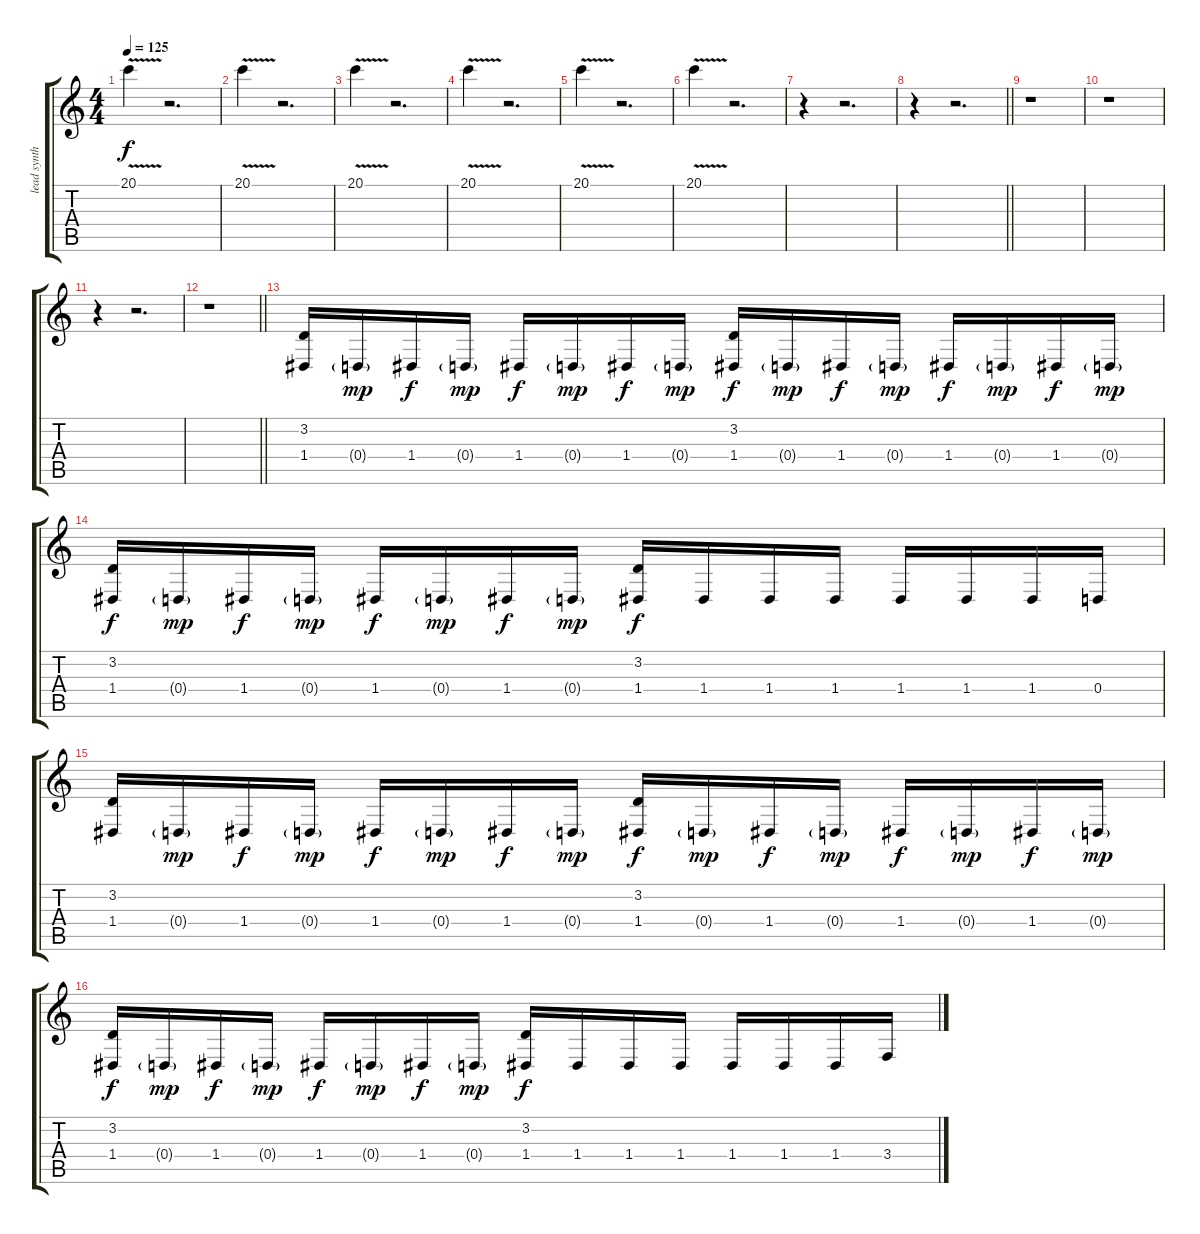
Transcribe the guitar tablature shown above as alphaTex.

\track ("lead synth" "lead synth") {instrument lead2sawtooth}
\staff {score tabs}
\tuning (E4 B3 G3 D3 A2 E2) {hide}
\ts (4 4)
\tempo 125
\clef g2
\ks c
20.1{v}.4{dy f} r.2{d} |
20.1{v}.4 r.2{d} |
20.1{v}.4 r.2{d} |
20.1{v}.4 r.2{d} |
20.1{v}.4 r.2{d} |
20.1{v}.4 r.2{d} |
r.4 r.2{d} |
\barLineRight lightlight
r.4 r.2{d} |
r.1 |
r.1 |
r.4 r.2{d} |
\barLineRight lightlight
r.1 |
(3.2 1.4).16 0.4{g}.16{dy mp} 1.4.16{dy f} 0.4{g}.16{dy mp} 1.4.16{dy f} 0.4{g}.16{dy mp} 1.4.16{dy f} 0.4{g}.16{dy mp} (3.2 1.4).16{dy f} 0.4{g}.16{dy mp} 1.4.16{dy f} 0.4{g}.16{dy mp} 1.4.16{dy f} 0.4{g}.16{dy mp} 1.4.16{dy f} 0.4{g}.16{dy mp} |
(3.2 1.4).16{dy f} 0.4{g}.16{dy mp} 1.4.16{dy f} 0.4{g}.16{dy mp} 1.4.16{dy f} 0.4{g}.16{dy mp} 1.4.16{dy f} 0.4{g}.16{dy mp} (3.2 1.4).16{dy f} 1.4.16 1.4.16 1.4.16 1.4.16 1.4.16 1.4.16 0.4.16 |
(3.2 1.4).16 0.4{g}.16{dy mp} 1.4.16{dy f} 0.4{g}.16{dy mp} 1.4.16{dy f} 0.4{g}.16{dy mp} 1.4.16{dy f} 0.4{g}.16{dy mp} (3.2 1.4).16{dy f} 0.4{g}.16{dy mp} 1.4.16{dy f} 0.4{g}.16{dy mp} 1.4.16{dy f} 0.4{g}.16{dy mp} 1.4.16{dy f} 0.4{g}.16{dy mp} |
(3.2 1.4).16{dy f} 0.4{g}.16{dy mp} 1.4.16{dy f} 0.4{g}.16{dy mp} 1.4.16{dy f} 0.4{g}.16{dy mp} 1.4.16{dy f} 0.4{g}.16{dy mp} (3.2 1.4).16{dy f} 1.4.16 1.4.16 1.4.16 1.4.16 1.4.16 1.4.16 3.4.16
